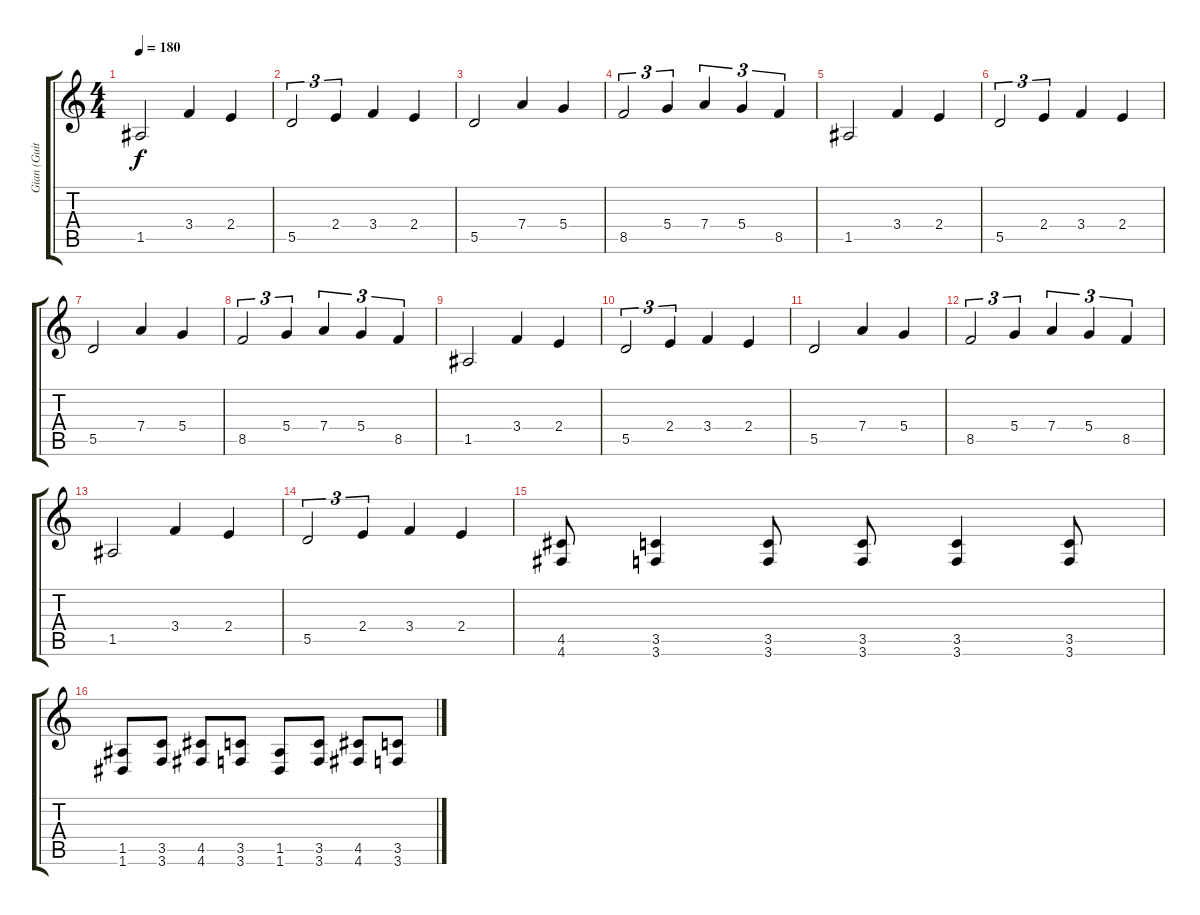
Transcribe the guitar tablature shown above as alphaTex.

\track ("Gian (Guitar)" "Gian (Guit") {instrument overdrivenguitar}
\staff {score tabs}
\tuning (E4 B3 G3 D3 A2 D2) {hide}
\ts (4 4)
\tempo 180
\clef g2
\ks c
1.5.2{dy f} 3.4.4 2.4.4 |
5.5.2{tu (3 2)} 2.4.4{tu (3 2)} 3.4.4 2.4.4 |
5.5.2 7.4.4 5.4.4 |
8.5.2{tu (3 2)} 5.4.4{tu (3 2)} 7.4.4{tu (3 2)} 5.4.4{tu (3 2)} 8.5.4{tu (3 2)} |
1.5.2 3.4.4 2.4.4 |
5.5.2{tu (3 2)} 2.4.4{tu (3 2)} 3.4.4 2.4.4 |
5.5.2 7.4.4 5.4.4 |
8.5.2{tu (3 2)} 5.4.4{tu (3 2)} 7.4.4{tu (3 2)} 5.4.4{tu (3 2)} 8.5.4{tu (3 2)} |
1.5.2 3.4.4 2.4.4 |
5.5.2{tu (3 2)} 2.4.4{tu (3 2)} 3.4.4 2.4.4 |
5.5.2 7.4.4 5.4.4 |
8.5.2{tu (3 2)} 5.4.4{tu (3 2)} 7.4.4{tu (3 2)} 5.4.4{tu (3 2)} 8.5.4{tu (3 2)} |
1.5.2 3.4.4 2.4.4 |
5.5.2{tu (3 2)} 2.4.4{tu (3 2)} 3.4.4 2.4.4 |
(4.5 4.6).8 (3.5 3.6).4 (3.5 3.6).8 (3.5 3.6).8 (3.5 3.6).4 (3.5 3.6).8 |
(1.5 1.6).8 (3.5 3.6).8 (4.5 4.6).8 (3.5 3.6).8 (1.5 1.6).8 (3.5 3.6).8 (4.5 4.6).8 (3.5 3.6).8
